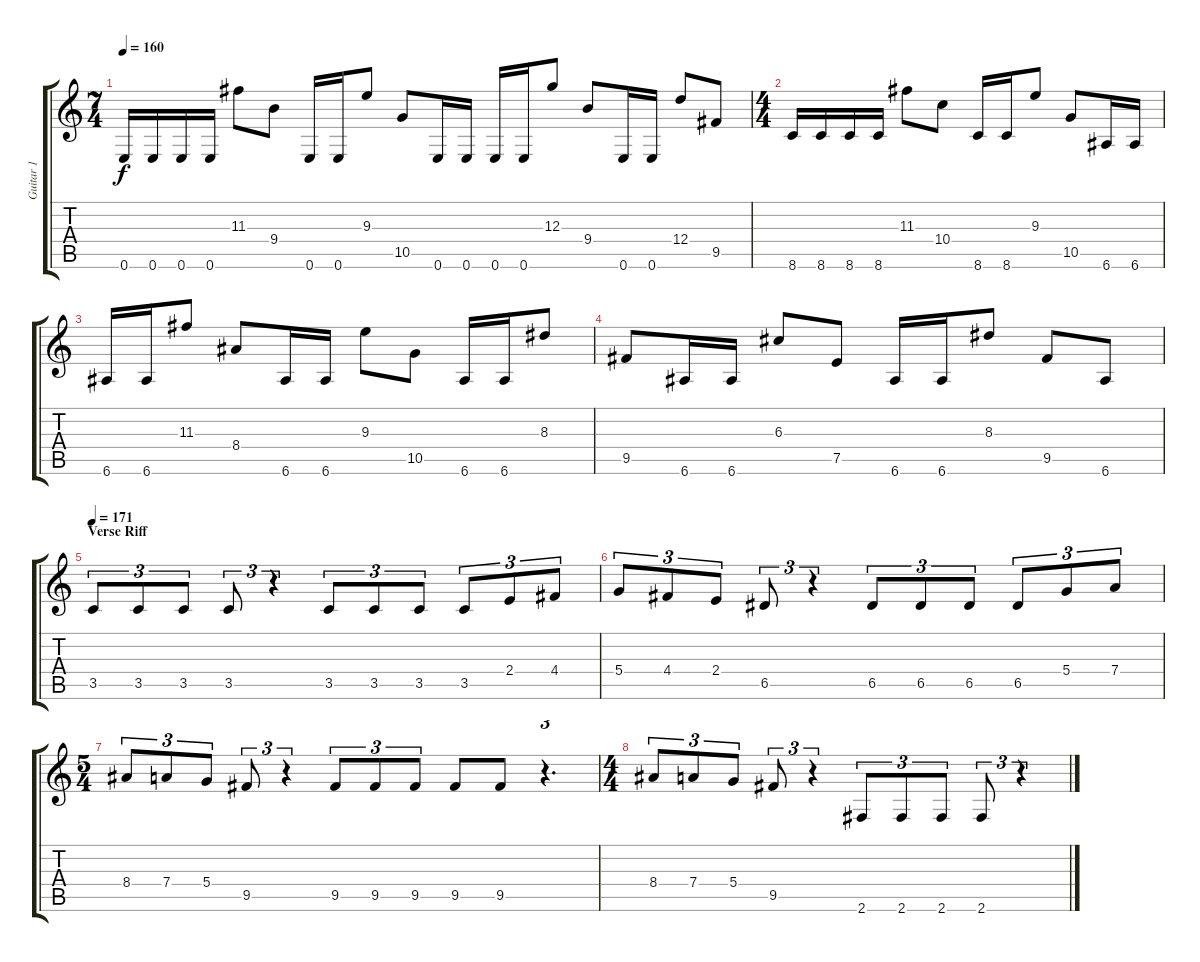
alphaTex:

\track ("Guitar 1" "Guitar 1") {instrument distortionguitar}
\staff {score tabs}
\tuning (E4 B3 G3 D3 A2 E2) {hide}
\ts (7 4)
\tempo 160
\clef g2
\ks c
0.6.16{dy f} 0.6.16 0.6.16 0.6.16 11.3.8 9.4.8 0.6.16 0.6.16 9.3.8 10.5.8 0.6.16 0.6.16 0.6.16 0.6.16 12.3.8 9.4.8 0.6.16 0.6.16 12.4.8 9.5.8 |
\ts (4 4)
8.6.16 8.6.16 8.6.16 8.6.16 11.3.8 10.4.8 8.6.16 8.6.16 9.3.8 10.5.8 6.6.16 6.6.16 |
6.6.16 6.6.16 11.3.8 8.4.8 6.6.16 6.6.16 9.3.8 10.5.8 6.6.16 6.6.16 8.3.8 |
9.5.8 6.6.16 6.6.16 6.3.8 7.5.8 6.6.16 6.6.16 8.3.8 9.5.8 6.6.8 |
\section ("" "Verse Riff")
\tempo 171
3.5.8{tu (3 2)} 3.5.8{tu (3 2)} 3.5.8{tu (3 2)} 3.5.8{tu (3 2)} r.4{tu (3 2)} 3.5.8{tu (3 2)} 3.5.8{tu (3 2)} 3.5.8{tu (3 2)} 3.5.8{tu (3 2)} 2.4.8{tu (3 2)} 4.4.8{tu (3 2)} |
5.4.8{tu (3 2)} 4.4.8{tu (3 2)} 2.4.8{tu (3 2)} 6.5.8{tu (3 2)} r.4{tu (3 2)} 6.5.8{tu (3 2)} 6.5.8{tu (3 2)} 6.5.8{tu (3 2)} 6.5.8{tu (3 2)} 5.4.8{tu (3 2)} 7.4.8{tu (3 2)} |
\ts (5 4)
8.4.8{tu (3 2)} 7.4.8{tu (3 2)} 5.4.8{tu (3 2)} 9.5.8{tu (3 2)} r.4{tu (3 2)} 9.5.8{tu (3 2)} 9.5.8{tu (3 2)} 9.5.8{tu (3 2)} 9.5.8 9.5.8 r.4{d tu (3 2)} |
\ts (4 4)
8.4.8{tu (3 2)} 7.4.8{tu (3 2)} 5.4.8{tu (3 2)} 9.5.8{tu (3 2)} r.4{tu (3 2)} 2.6.8{tu (3 2)} 2.6.8{tu (3 2)} 2.6.8{tu (3 2)} 2.6.8{tu (3 2)} r.4{tu (3 2)}
